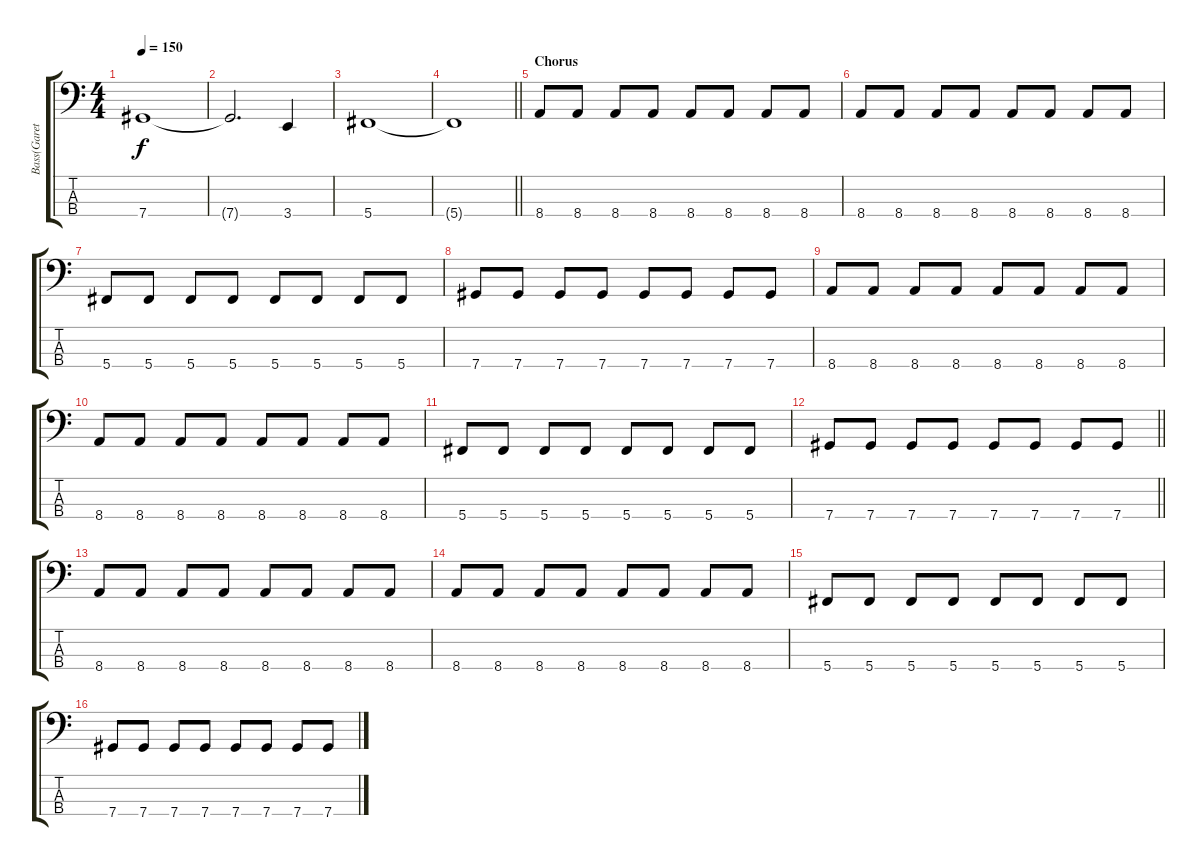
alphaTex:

\track ("Bass(Gareth)" "Bass(Garet") {instrument electricbasspick}
\staff {score tabs}
\tuning (Gb2 Db2 Ab1 Db1) {hide}
\ts (4 4)
\tempo 150
\clef f4
\ks c
7.4.1{dy f} |
7.4{t}.2{d} 3.4.4 |
5.4.1 |
\barLineRight lightlight
5.4{t}.1 |
\section ("" "Chorus")
8.4.8 8.4.8 8.4.8 8.4.8 8.4.8 8.4.8 8.4.8 8.4.8 |
8.4.8 8.4.8 8.4.8 8.4.8 8.4.8 8.4.8 8.4.8 8.4.8 |
5.4.8 5.4.8 5.4.8 5.4.8 5.4.8 5.4.8 5.4.8 5.4.8 |
7.4.8 7.4.8 7.4.8 7.4.8 7.4.8 7.4.8 7.4.8 7.4.8 |
8.4.8 8.4.8 8.4.8 8.4.8 8.4.8 8.4.8 8.4.8 8.4.8 |
8.4.8 8.4.8 8.4.8 8.4.8 8.4.8 8.4.8 8.4.8 8.4.8 |
5.4.8 5.4.8 5.4.8 5.4.8 5.4.8 5.4.8 5.4.8 5.4.8 |
\barLineRight lightlight
7.4.8 7.4.8 7.4.8 7.4.8 7.4.8 7.4.8 7.4.8 7.4.8 |
8.4.8 8.4.8 8.4.8 8.4.8 8.4.8 8.4.8 8.4.8 8.4.8 |
8.4.8 8.4.8 8.4.8 8.4.8 8.4.8 8.4.8 8.4.8 8.4.8 |
5.4.8 5.4.8 5.4.8 5.4.8 5.4.8 5.4.8 5.4.8 5.4.8 |
7.4.8 7.4.8 7.4.8 7.4.8 7.4.8 7.4.8 7.4.8 7.4.8
